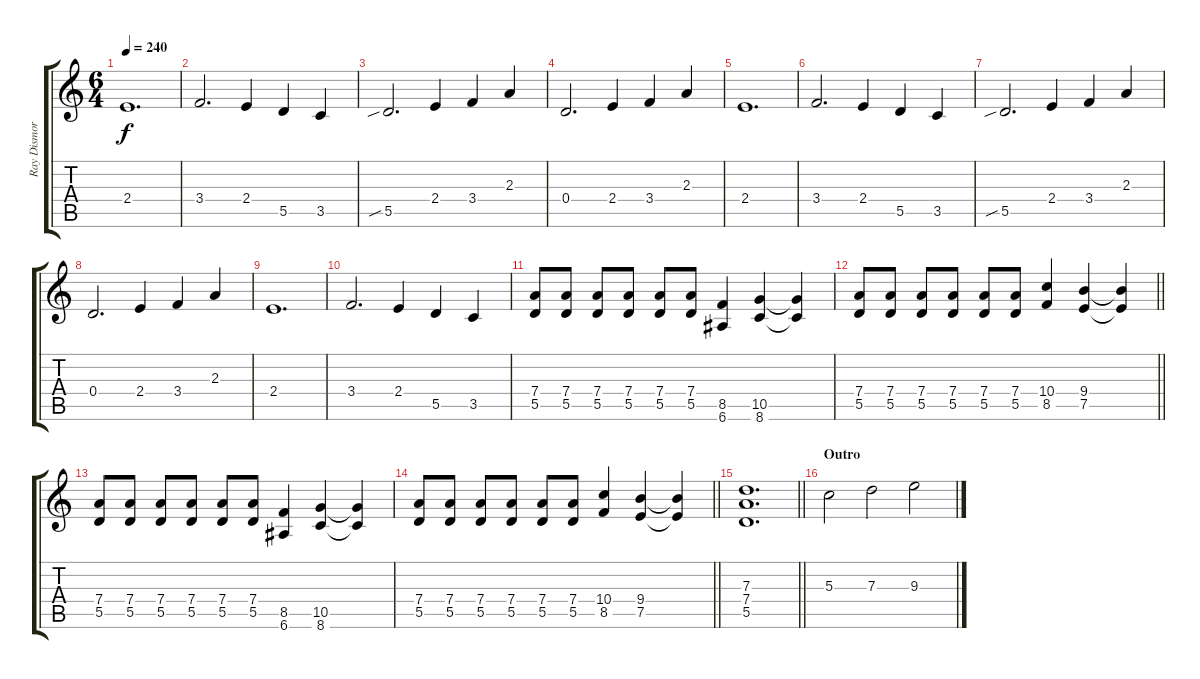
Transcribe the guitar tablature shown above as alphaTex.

\track ("Ray Dismore" "Ray Dismor") {instrument distortionguitar}
\staff {score tabs}
\tuning (E4 B3 G3 D3 A2 E2) {hide}
\ts (6 4)
\tempo 240
\clef g2
\ks c
2.4.1{d dy f} |
3.4.2{d} 2.4.4 5.5.4 3.5.4 |
5.5{sib}.2{d} 2.4.4 3.4.4 2.3.4 |
0.4.2{d} 2.4.4 3.4.4 2.3.4 |
2.4.1{d} |
3.4.2{d} 2.4.4 5.5.4 3.5.4 |
5.5{sib}.2{d} 2.4.4 3.4.4 2.3.4 |
0.4.2{d} 2.4.4 3.4.4 2.3.4 |
2.4.1{d} |
3.4.2{d} 2.4.4 5.5.4 3.5.4 |
(7.4 5.5).8 (7.4 5.5).8 (7.4 5.5).8 (7.4 5.5).8 (7.4 5.5).8 (7.4 5.5).8 (8.5 6.6).4 (10.5 8.6).4 (10.5{t} 8.6{t}).4 |
\barLineRight lightlight
(7.4 5.5).8 (7.4 5.5).8 (7.4 5.5).8 (7.4 5.5).8 (7.4 5.5).8 (7.4 5.5).8 (10.4 8.5).4 (9.4 7.5).4 (9.4{t} 7.5{t}).4 |
(7.4 5.5).8 (7.4 5.5).8 (7.4 5.5).8 (7.4 5.5).8 (7.4 5.5).8 (7.4 5.5).8 (8.5 6.6).4 (10.5 8.6).4 (10.5{t} 8.6{t}).4 |
\barLineRight lightlight
(7.4 5.5).8 (7.4 5.5).8 (7.4 5.5).8 (7.4 5.5).8 (7.4 5.5).8 (7.4 5.5).8 (10.4 8.5).4 (9.4 7.5).4 (9.4{t} 7.5{t}).4 |
\barLineRight lightlight
(7.3 7.4 5.5).1{d} |
\section ("" "Outro")
5.3.2 7.3.2 9.3.2
